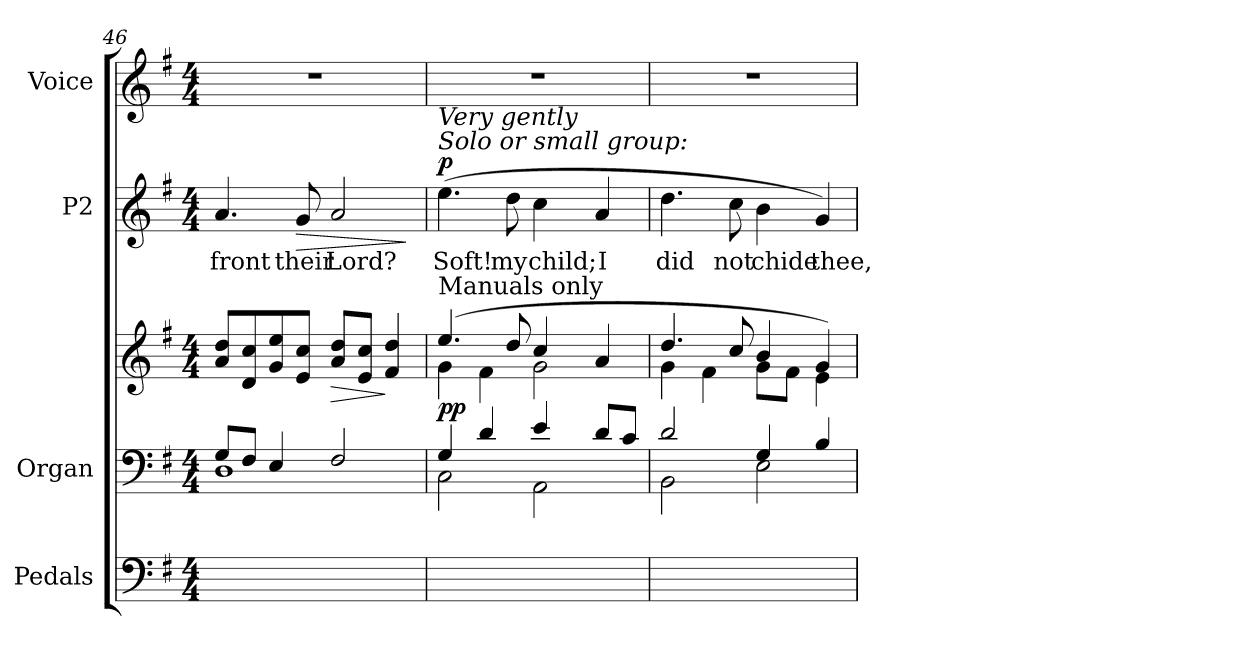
**kern	**kern	**kern	**dynam	**kern	**text	**dynam	**kern
*part4	*part3	*part3	*part3	*part2	*part2	*part2	*part1
*staff5	*staff4	*staff3	*staff3/4	*staff2	*staff2	*staff2	*staff1
*I"Pedals	*I"Organ	*	*	*I"P2	*	*	*I"Voice
*I'Ped.	*	*	*	*	*	*	*
!!LO:LB:g=z
*clefF4	*clefF4	*clefG2	*	*clefG2	*	*	*clefG2
*k[f#]	*k[f#]	*k[f#]	*	*k[f#]	*	*	*k[f#]
*G:	*G:	*G:	*	*G:	*	*	*G:
*M4/4	*M4/4	*M4/4	*	*M4/4	*	*	*M4/4
=46	=46	=46	=46	=46	=46	=46	=46
*	*^	*	*	*	*	*	*
!	!	!	!	!	!	!LO:LY:b:color=#000000	!	!
1Diyy	8Gi/L	1Di	8ai/ 8ddiL	.	4.ai/	-front	.	1r
.	8F#i/J	.	8di/ 8cci	.	.	.	.	.
.	4Ei/	.	8gi/ 8eei	.	.	.	.	.
!	!	!	!	!	!	!LO:LY:b:color=#000000	!LO:HP:b	!
.	.	.	8ei/ 8cciJ	.	8gi/	their	>	.
!	!	!	!	!LO:HP:b	!	!	!	!
!	!	!	!	!	!	!LO:LY:b:color=#000000	!	!
.	2F#i/	.	8ai/ 8ddiL	>	2ai/	Lord?	.	.
.	.	.	8ei/ 8cciJ	.	.	.	.	.
.	.	.	4f#i/ 4ddi	]	.	.	.	.
*	*v	*v	*	*	*	*	*	*
.	.	.	.	.	.	]	.
=47	=47	=47	=47	=47	=47	=47	=47
*	*^	*^	*	*	*	*	*
!	!	!	!	!	!	!LO:TX:a:i:t=Solo or small group&colon;	!	!	!
!	!	!	!	!	!	!LO:TX:a:i:t=Very gently	!	!	!
!	!	!	!LO:TX:a:t=Manuals only	!	!	!	!	!	!
!	!	!	!	!	!	!	!LO:LY:b:color=#000000	!	!
1ryy	4Gi/	2Ci\	(4.eei/	4gi\	pp	(4.eei\	Soft!	p	1r
.	4di/	.	.	4f#i\	.	.	.	.	.
!	!	!	!	!	!	!	!LO:LY:b:color=#000000	!	!
.	.	.	8ddi/	.	.	8ddi\	my	.	.
!	!	!	!	!	!	!	!LO:LY:b:color=#000000	!	!
.	4ei/	2AAi\	4cci/	2gi\	.	4cci\	child;	.	.
!	!	!	!	!	!	!	!LO:LY:b:color=#000000	!	!
.	8di/L	.	4ai/	.	.	4ai/	I	.	.
.	8ci/J	.	.	.	.	.	.	.	.
=48	=48	=48	=48	=48	=48	=48	=48	=48	=48
!	!	!	!	!	!	!	!LO:LY:b:color=#000000	!	!
1ryy	2di/	2BBi\	4.ddi/	4gi\	.	4.ddi\	did	.	1r
.	.	.	.	4f#i\	.	.	.	.	.
!	!	!	!	!	!	!	!LO:LY:b:color=#000000	!	!
.	.	.	8cci/	.	.	8cci\	not	.	.
!	!	!	!	!	!	!	!LO:LY:b:color=#000000	!	!
.	4Gi/	2Ei\	4bi/	8gi\L	.	4bi\	chide	.	.
.	.	.	.	8f#i\J	.	.	.	.	.
!	!	!	!	!	!	!	!LO:LY:b:color=#000000	!	!
.	4Bi/	.	4gi/)	4ei\	.	4gi/)	thee,	.	.
*	*v	*v	*	*	*	*	*	*	*
*	*	*v	*v	*	*	*	*	*
=	=	=	=	=	=	=	=
*-	*-	*-	*-	*-	*-	*-	*-
